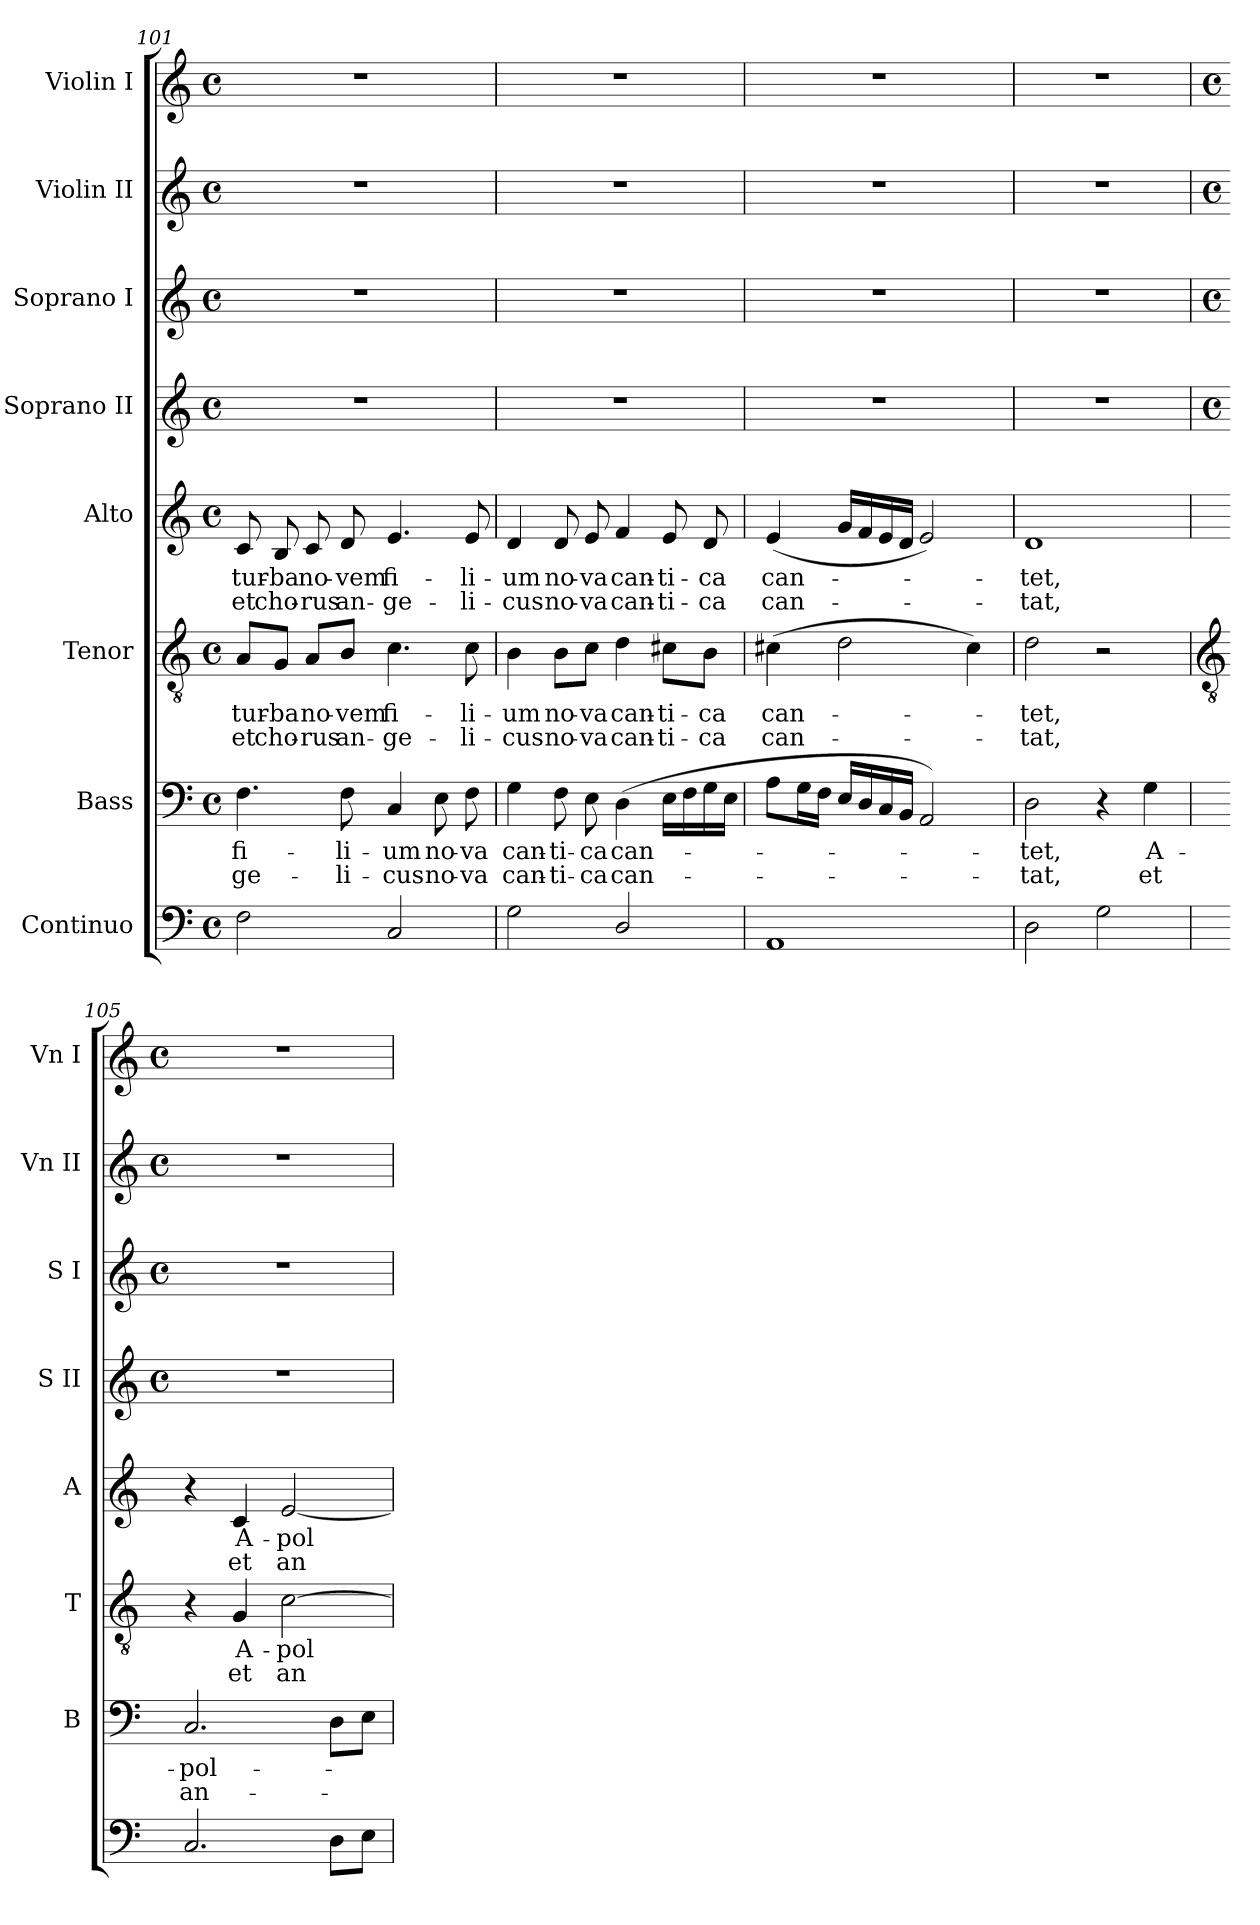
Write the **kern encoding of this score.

**kern	**kern	**text	**text	**kern	**text	**text	**kern	**text	**text	**kern	**kern	**kern	**kern
*part8	*part7	*part7	*part7	*part6	*part6	*part6	*part5	*part5	*part5	*part4	*part3	*part2	*part1
*staff8	*staff7	*staff7	*staff7	*staff6	*staff6	*staff6	*staff5	*staff5	*staff5	*staff4	*staff3	*staff2	*staff1
*I"Continuo	*I"Bass	*	*	*I"Tenor	*	*	*I"Alto	*	*	*I"Soprano II	*I"Soprano I	*I"Violin II	*I"Violin I
*	*I'B	*	*	*I'T	*	*	*I'A	*	*	*I'S II	*I'S I	*I'Vn II	*I'Vn I
*clefF4	*clefF4	*	*	*clefGv2	*	*	*clefG2	*	*	*clefG2	*clefG2	*clefG2	*clefG2
*k[]	*k[]	*	*	*k[]	*	*	*k[]	*	*	*k[]	*k[]	*k[]	*k[]
*C:	*C:	*	*	*C:	*	*	*C:	*	*	*C:	*C:	*C:	*C:
*M4/4	*M4/4	*	*	*M4/4	*	*	*M4/4	*	*	*M4/4	*M4/4	*M4/4	*M4/4
*met(c)	*met(c)	*	*	*met(c)	*	*	*met(c)	*	*	*met(c)	*met(c)	*met(c)	*met(c)
=101	=101	=101	=101	=101	=101	=101	=101	=101	=101	=101	=101	=101	=101
!	!	!LO:LY:b	!LO:LY:b	!	!LO:LY:b	!LO:LY:b	!	!LO:LY:b	!LO:LY:b	!	!	!	!
2F	4.F	-fi-	-ge-	8A/L	tur-	-et	8c	tur-	-et	1r	1r	1r	1r
!	!	!	!	!	!LO:LY:b	!LO:LY:b	!	!LO:LY:b	!LO:LY:b	!	!	!	!
.	.	.	.	8G/J	ba	cho-	8B	ba	cho-	.	.	.	.
!	!	!	!	!	!LO:LY:b	!LO:LY:b	!	!LO:LY:b	!LO:LY:b	!	!	!	!
.	.	.	.	8A/L	-no-	-rus	8c	-no-	-rus	.	.	.	.
!	!	!LO:LY:b	!LO:LY:b	!	!LO:LY:b	!LO:LY:b	!	!LO:LY:b	!LO:LY:b	!	!	!	!
.	8F	-li-	-li-	8B/J	vem	an-	8d	vem	an-	.	.	.	.
!	!	!LO:LY:b	!LO:LY:b	!	!LO:LY:b	!LO:LY:b	!	!LO:LY:b	!LO:LY:b	!	!	!	!
2C	4C	-um	cus	4.c	-fi-	-ge-	4.e	-fi-	-ge-	.	.	.	.
!	!	!LO:LY:b	!LO:LY:b	!	!	!	!	!	!	!	!	!	!
.	8E	no-	-no-	.	.	.	.	.	.	.	.	.	.
!	!	!LO:LY:b	!LO:LY:b	!	!LO:LY:b	!LO:LY:b	!	!LO:LY:b	!LO:LY:b	!	!	!	!
.	8F	-va	va	8c	-li-	-li-	8e	-li-	-li-	.	.	.	.
=102	=102	=102	=102	=102	=102	=102	=102	=102	=102	=102	=102	=102	=102
!	!	!LO:LY:b	!LO:LY:b	!	!LO:LY:b	!LO:LY:b	!	!LO:LY:b	!LO:LY:b	!	!	!	!
2G	4G	can-	-can-	4B	-um	cus	4d	-um	cus	1r	1r	1r	1r
!	!	!LO:LY:b	!LO:LY:b	!	!LO:LY:b	!LO:LY:b	!	!LO:LY:b	!LO:LY:b	!	!	!	!
.	8F	-ti-	-ti-	8B\L	no-	-no-	8d	no-	-no-	.	.	.	.
!	!	!LO:LY:b	!LO:LY:b	!	!LO:LY:b	!LO:LY:b	!	!LO:LY:b	!LO:LY:b	!	!	!	!
.	8E	-ca	ca	8c\J	-va	va	8e	-va	va	.	.	.	.
!	!	!LO:LY:b	!LO:LY:b	!	!LO:LY:b	!LO:LY:b	!	!LO:LY:b	!LO:LY:b	!	!	!	!
2D/	(<4D	can-	can-	4d	can-	-can-	4f	can-	-can-	.	.	.	.
!	!	!	!	!	!LO:LY:b	!LO:LY:b	!	!LO:LY:b	!LO:LY:b	!	!	!	!
.	16ELL	.	.	8c#X\L	-ti-	-ti-	8e	-ti-	-ti-	.	.	.	.
.	16F	.	.	.	.	.	.	.	.	.	.	.	.
!	!	!	!	!	!LO:LY:b	!LO:LY:b	!	!LO:LY:b	!LO:LY:b	!	!	!	!
.	16G	.	.	8B\J	-ca	ca	8d	-ca	ca	.	.	.	.
.	16EJJ	.	.	.	.	.	.	.	.	.	.	.	.
=103	=103	=103	=103	=103	=103	=103	=103	=103	=103	=103	=103	=103	=103
!	!	!	!	!	!LO:LY:b	!LO:LY:b	!	!LO:LY:b	!LO:LY:b	!	!	!	!
1AA	8AL	.	.	(>4c#X	can-	can-	(<4e	can-	can-	1r	1r	1r	1r
.	16GL	.	.	.	.	.	.	.	.	.	.	.	.
.	16FJJ	.	.	.	.	.	.	.	.	.	.	.	.
.	16ELL	.	.	2d	.	.	16gLL	.	.	.	.	.	.
.	16D	.	.	.	.	.	16f	.	.	.	.	.	.
.	16C	.	.	.	.	.	16e	.	.	.	.	.	.
.	16BBJJ	.	.	.	.	.	16dJJ	.	.	.	.	.	.
.	2AA)	.	.	.	.	.	2e)	.	.	.	.	.	.
.	.	.	.	4c#)	.	.	.	.	.	.	.	.	.
=104	=104	=104	=104	=104	=104	=104	=104	=104	=104	=104	=104	=104	=104
!	!	!LO:LY:b	!LO:LY:b	!	!LO:LY:b	!LO:LY:b	!	!LO:LY:b	!LO:LY:b	!	!	!	!
2D	2D	tet,	tat,	2d	tet,	tat,	1d	tet,	tat,	1r	1r	1r	1r
2G	4r	.	.	2r	.	.	.	.	.	.	.	.	.
!	!	!LO:LY:b	!LO:LY:b	!	!	!	!	!	!	!	!	!	!
.	4G	A-	-et	.	.	.	.	.	.	.	.	.	.
!!LO:LB:g=z
=105	=105	=105	=105	=105	=105	=105	=105	=105	=105	=105	=105	=105	=105
*	*	*	*	*clefGv2	*	*	*	*	*	*	*	*	*
*	*	*	*	*	*	*	*	*	*	*M4/4	*M4/4	*M4/4	*M4/4
*	*	*	*	*	*	*	*	*	*	*met(c)	*met(c)	*met(c)	*met(c)
!	!	!LO:LY:b	!LO:LY:b	!	!	!	!	!	!	!	!	!	!
2.C	2.C	pol-	an-	4r	.	.	4r	.	.	1r	1r	1r	1r
!	!	!	!	!	!LO:LY:b	!LO:LY:b	!	!LO:LY:b	!LO:LY:b	!	!	!	!
.	.	.	.	4G	A-	-et	4c	A-	-et	.	.	.	.
!	!	!	!	!	!LO:LY:b	!LO:LY:b	!	!LO:LY:b	!LO:LY:b	!	!	!	!
.	.	.	.	[2c	pol-	an-	[2e	pol-	an-	.	.	.	.
8DL	8DL	.	.	.	.	.	.	.	.	.	.	.	.
8EJ	8EJ	.	.	.	.	.	.	.	.	.	.	.	.
=	=	=	=	=	=	=	=	=	=	=	=	=	=
*-	*-	*-	*-	*-	*-	*-	*-	*-	*-	*-	*-	*-	*-
